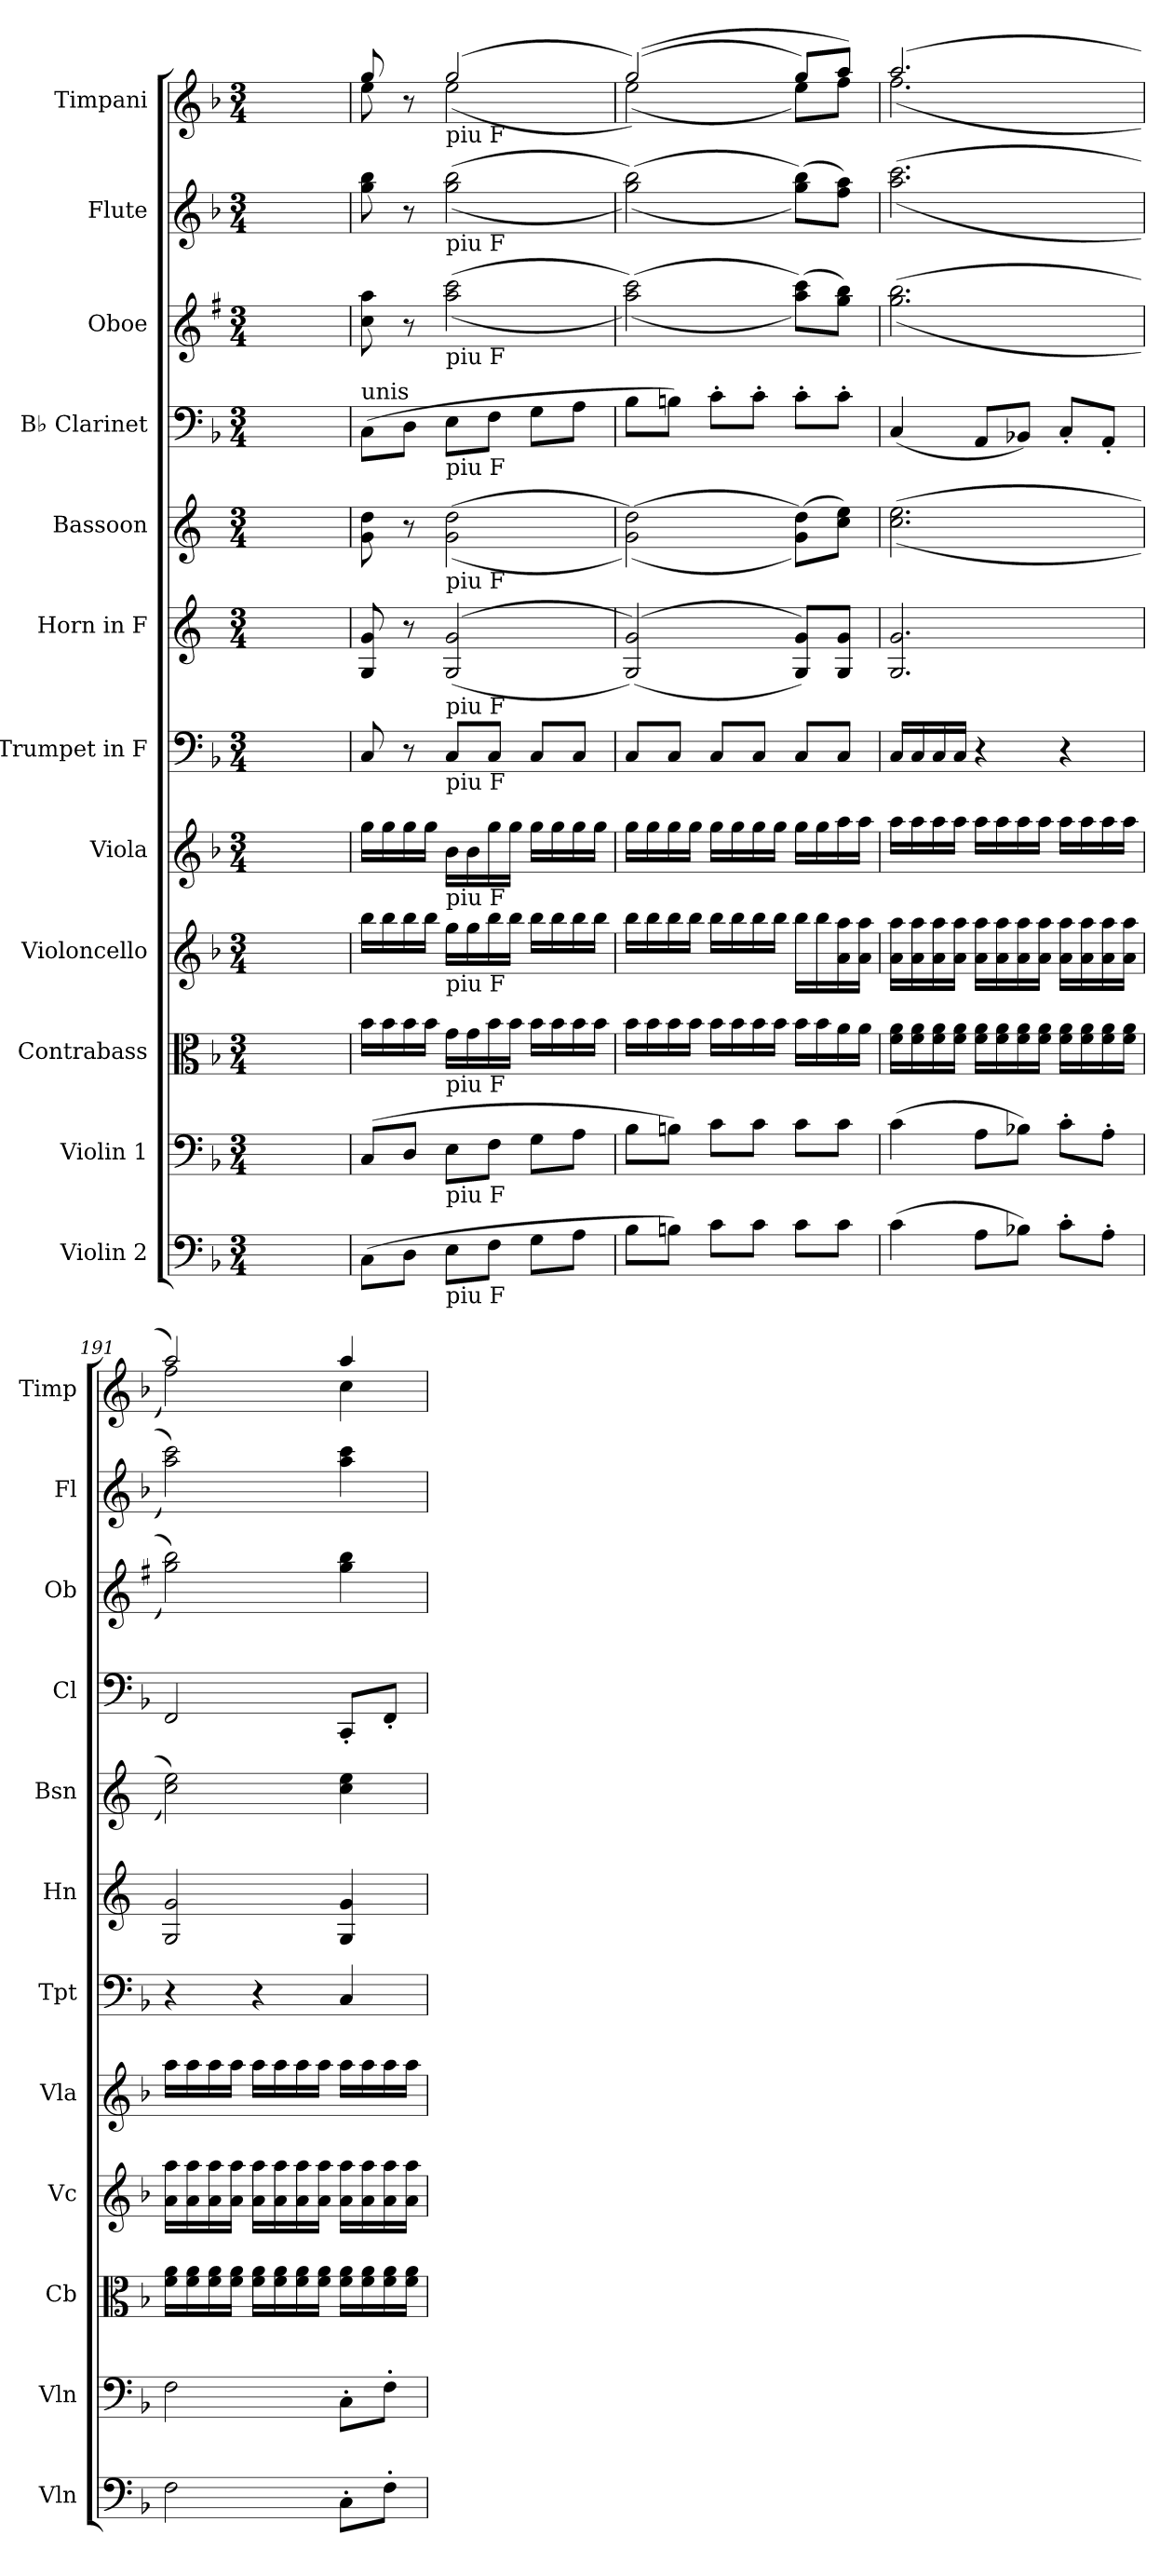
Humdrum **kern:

**kern	**dynam	**kern	**dynam	**kern	**dynam	**kern	**dynam	**kern	**dynam	**kern	**dynam	**kern	**dynam	**kern	**dynam	**kern	**dynam	**kern	**dynam	**kern	**dynam	**kern	**dynam
*part12	*part12	*part11	*part11	*part10	*part10	*part9	*part9	*part8	*part8	*part7	*part7	*part6	*part6	*part5	*part5	*part4	*part4	*part3	*part3	*part2	*part2	*part1	*part1
*staff12	*staff12	*staff11	*staff11	*staff10	*staff10	*staff9	*staff9	*staff8	*staff8	*staff7	*staff7	*staff6	*staff6	*staff5	*staff5	*staff4	*staff4	*staff3	*staff3	*staff2	*staff2	*staff1	*staff1
*I"Violin 2	*	*I"Violin 1	*	*I"Contrabass	*	*I"Violoncello	*	*I"Viola	*	*I"Trumpet in F	*	*I"Horn in F	*	*I"Bassoon	*	*I"B♭ Clarinet	*	*I"Oboe	*	*I"Flute	*	*I"Timpani	*
*I'Vln	*	*I'Vln	*	*I'Cb	*	*I'Vc	*	*I'Vla	*	*I'Tpt	*	*I'Hn	*	*I'Bsn	*	*I'Cl	*	*I'Ob	*	*I'Fl	*	*I'Timp	*
*clefF4	*	*clefF4	*	*clefC3	*	*clefG2	*	*clefG2	*	*clefF4	*	*clefG2	*	*clefG2	*	*clefF4	*	*clefG2	*	*clefG2	*	*clefG2	*
*ITrd7c12	*	*	*	*	*	*	*	*	*	*	*	*ITrd-3c-5	*	*ITrd4c7	*	*	*	*ITrd1c2	*	*	*	*	*
*k[b-]	*	*k[b-]	*	*k[b-]	*	*k[b-]	*	*k[b-]	*	*k[b-]	*	*k[b-]	*	*k[b-]	*	*k[b-]	*	*k[b-]	*	*k[b-]	*	*k[b-]	*
*M3/4	*	*M3/4	*	*M3/4	*	*M3/4	*	*M3/4	*	*M3/4	*	*M3/4	*	*M3/4	*	*M3/4	*	*M3/4	*	*M3/4	*	*M3/4	*
=	=	=	=	=	=	=	=	=	=	=	=	=	=	=	=	=	=	=	=	=	=	=	=
2.ryy	.	2.ryy	.	2.ryy	.	2.ryy	.	2.ryy	.	2.ryy	.	2.ryy	.	2.ryy	.	2.ryy	.	2.ryy	.	2.ryy	.	2.ryy	.
=188	=188	=188	=188	=188	=188	=188	=188	=188	=188	=188	=188	=188	=188	=188	=188	=188	=188	=188	=188	=188	=188	=188	=188
*	*	*	*	*	*	*	*	*	*	*	*	*	*	*	*	*	*	*	*	*	*	*^	*
!	!	!	!	!	!	!	!	!	!	!	!	!	!	!	!	!LO:TX:a:t=unis	!	!	!	!	!	!	!	!
(>8CC\L	.	(>8C/L	.	16b-\LL	.	16bb-\LL	.	16gg\LL	.	8C/	.	8c/ 8cc/	.	8c\ 8g\	.	(>8C\L	.	8b-\ 8gg\	.	8gg\ 8bb-\	.	8gg/	8ee\	.
.	.	.	.	16b-\	.	16bb-\	.	16gg\	.	.	.	.	.	.	.	.	.	.	.	.	.	.	.	.
8DD\J	.	8D/J	.	16b-\	.	16bb-\	.	16gg\	.	8r	.	8r	.	8r	.	8D\J	.	8r	.	8r	.	8r	8ryy	.
.	.	.	.	16b-\JJ	.	16bb-\JJ	.	16gg\JJ	.	.	.	.	.	.	.	.	.	.	.	.	.	.	.	.
!	!	!	!	!	!	!	!	!	!	!	!	!	!	!	!	!	!	!	!	!	!	!LO:TX:b:t=piu F	!	!
!	!	!	!	!	!	!	!	!	!	!	!	!	!	!	!	!	!	!	!	!LO:TX:b:t=piu F	!	!	!	!
!	!	!	!	!	!	!	!	!	!	!	!	!	!	!	!	!	!	!LO:TX:b:t=piu F	!	!	!	!	!	!
!	!	!	!	!	!	!	!	!	!	!	!	!	!	!	!	!LO:TX:b:t=piu F	!	!	!	!	!	!	!	!
!	!	!	!	!	!	!	!	!	!	!	!	!	!	!LO:TX:b:t=piu F	!	!	!	!	!	!	!	!	!	!
!	!	!	!	!	!	!	!	!	!	!	!	!LO:TX:b:t=piu F	!	!	!	!	!	!	!	!	!	!	!	!
!	!	!	!	!	!	!	!	!	!	!LO:TX:b:t=piu F	!	!	!	!	!	!	!	!	!	!	!	!	!	!
!	!	!	!	!	!	!	!	!LO:TX:b:t=piu F	!	!	!	!	!	!	!	!	!	!	!	!	!	!	!	!
!	!	!	!	!	!	!LO:TX:b:t=piu F	!	!	!	!	!	!	!	!	!	!	!	!	!	!	!	!	!	!
!	!	!	!	!LO:TX:b:t=piu F	!	!	!	!	!	!	!	!	!	!	!	!	!	!	!	!	!	!	!	!
!	!	!LO:TX:b:t=piu F	!	!	!	!	!	!	!	!	!	!	!	!	!	!	!	!	!	!	!	!	!	!
!LO:TX:b:t=piu F	!	!	!	!	!	!	!	!	!	!	!	!	!	!	!	!	!	!	!	!	!	!	!	!
8EE\L	.	8E\L	.	16g\LL	.	16gg\LL	.	16b-\LL	.	8C/L	.	(<(>2c/ 2cc/	.	(>(<2c\ 2g\	.	8E\L	.	(>(<2gg\ 2bb-\	.	(>(<2gg\ 2bb-\	.	(>2gg/	(<2ee\	.
.	.	.	.	16g\	.	16gg\	.	16b-\	.	.	.	.	.	.	.	.	.	.	.	.	.	.	.	.
8FF\J	.	8F\J	.	16b-\	.	16bb-\	.	16gg\	.	8C/J	.	.	.	.	.	8F\J	.	.	.	.	.	.	.	.
.	.	.	.	16b-\JJ	.	16bb-\JJ	.	16gg\JJ	.	.	.	.	.	.	.	.	.	.	.	.	.	.	.	.
8GG\L	.	8G\L	.	16b-\LL	.	16bb-\LL	.	16gg\LL	.	8C/L	.	.	.	.	.	8G\L	.	.	.	.	.	.	.	.
.	.	.	.	16b-\	.	16bb-\	.	16gg\	.	.	.	.	.	.	.	.	.	.	.	.	.	.	.	.
8AA\J	.	8A\J	.	16b-\	.	16bb-\	.	16gg\	.	8C/J	.	.	.	.	.	8A\J	.	.	.	.	.	.	.	.
.	.	.	.	16b-\JJ	.	16bb-\JJ	.	16gg\JJ	.	.	.	.	.	.	.	.	.	.	.	.	.	.	.	.
=189	=189	=189	=189	=189	=189	=189	=189	=189	=189	=189	=189	=189	=189	=189	=189	=189	=189	=189	=189	=189	=189	=189	=189	=189
8BB-\L	.	8B-\L	.	16b-\LL	.	16bb-\LL	.	16gg\LL	.	8C/L	.	(<(>2c/ 2cc/))	.	(>(<2c\ 2g\))	.	8B-\L	.	(>(<2gg\ 2bb-\))	.	(>(<2gg\ 2bb-\))	.	(>(>2gg/))	(<2ee\	.
.	.	.	.	16b-\	.	16bb-\	.	16gg\	.	.	.	.	.	.	.	.	.	.	.	.	.	.	.	.
8BBn\J)	.	8Bn\J)	.	16b-\	.	16bb-\	.	16gg\	.	8C/J	.	.	.	.	.	8Bn\J)	.	.	.	.	.	.	.	.
.	.	.	.	16b-\JJ	.	16bb-\JJ	.	16gg\JJ	.	.	.	.	.	.	.	.	.	.	.	.	.	.	.	.
8C\L	.	8c\L	.	16b-\LL	.	16bb-\LL	.	16gg\LL	.	8C/L	.	.	.	.	.	8c'\L	.	.	.	.	.	.	.	.
.	.	.	.	16b-\	.	16bb-\	.	16gg\	.	.	.	.	.	.	.	.	.	.	.	.	.	.	.	.
8C\J	.	8c\J	.	16b-\	.	16bb-\	.	16gg\	.	8C/J	.	.	.	.	.	8c'\J	.	.	.	.	.	.	.	.
.	.	.	.	16b-\JJ	.	16bb-\JJ	.	16gg\JJ	.	.	.	.	.	.	.	.	.	.	.	.	.	.	.	.
8C\L	.	8c\L	.	16b-\LL	.	16bb-\LL	.	16gg\LL	.	8C/L	.	8c/ 8cc/L))	.	(>8c\ 8g\L))	.	8c'\L	.	(>8gg\ 8bb-\L))	.	(>8gg\ 8bb-\L))	.	8gg/L)	8ee\L)	.
.	.	.	.	16b-\	.	16bb-\	.	16gg\	.	.	.	.	.	.	.	.	.	.	.	.	.	.	.	.
8C\J	.	8c\J	.	16a\	.	16a\ 16aa\	.	16aa\	.	8C/J	.	8c/ 8cc/J	.	8f\ 8a\J)	.	8c'\J	.	8ff\ 8aa\J)	.	8ff\ 8aa\J)	.	8aa/J)	8ff\J	.
.	.	.	.	16a\JJ	.	16a\ 16aa\JJ	.	16aa\JJ	.	.	.	.	.	.	.	.	.	.	.	.	.	.	.	.
!!LO:PB:g=z	!!
=190	=190	=190	=190	=190	=190	=190	=190	=190	=190	=190	=190	=190	=190	=190	=190	=190	=190	=190	=190	=190	=190	=190	=190	=190
!	!LO:DY:b	!	!LO:DY:b	!	!LO:DY:b	!	!LO:DY:b	!	!LO:DY:b	!	!LO:DY:b	!	!LO:DY:b	!	!LO:DY:b	!	!LO:DY:b	!	!LO:DY:b	!	!LO:DY:b	!	!	!LO:DY:b
(>4C\	FFF	(>4c\	FFF	16f\ 16a\LL	FFF	16a\ 16aa\LL	FFF	16aa\LL	FFF	16C/LL	FFF	2.c/ 2.cc/	FFF	(<(>2.f\ 2.a\	FFF	(<4C/	FFF	(>(<2.ff\ 2.aa\	FFF	(>(<2.aa\ 2.ccc\	FFF	(>2.aa/	(<2.ff\	FFF
.	.	.	.	16f\ 16a\	.	16a\ 16aa\	.	16aa\	.	16C/	.	.	.	.	.	.	.	.	.	.	.	.	.	.
.	.	.	.	16f\ 16a\	.	16a\ 16aa\	.	16aa\	.	16C/	.	.	.	.	.	.	.	.	.	.	.	.	.	.
.	.	.	.	16f\ 16a\JJ	.	16a\ 16aa\JJ	.	16aa\JJ	.	16C/JJ	.	.	.	.	.	.	.	.	.	.	.	.	.	.
8AA\L	.	8A\L	.	16f\ 16a\LL	.	16a\ 16aa\LL	.	16aa\LL	.	4r	.	.	.	.	.	8AA/L	.	.	.	.	.	.	.	.
.	.	.	.	16f\ 16a\	.	16a\ 16aa\	.	16aa\	.	.	.	.	.	.	.	.	.	.	.	.	.	.	.	.
8BB-X\J)	.	8B-X\J)	.	16f\ 16a\	.	16a\ 16aa\	.	16aa\	.	.	.	.	.	.	.	8BB-X/J)	.	.	.	.	.	.	.	.
.	.	.	.	16f\ 16a\JJ	.	16a\ 16aa\JJ	.	16aa\JJ	.	.	.	.	.	.	.	.	.	.	.	.	.	.	.	.
8C'\L	.	8c'\L	.	16f\ 16a\LL	.	16a\ 16aa\LL	.	16aa\LL	.	4r	.	.	.	.	.	8C'/L	.	.	.	.	.	.	.	.
.	.	.	.	16f\ 16a\	.	16a\ 16aa\	.	16aa\	.	.	.	.	.	.	.	.	.	.	.	.	.	.	.	.
8AA'\J	.	8A'\J	.	16f\ 16a\	.	16a\ 16aa\	.	16aa\	.	.	.	.	.	.	.	8AA'/J	.	.	.	.	.	.	.	.
.	.	.	.	16f\ 16a\JJ	.	16a\ 16aa\JJ	.	16aa\JJ	.	.	.	.	.	.	.	.	.	.	.	.	.	.	.	.
=191	=191	=191	=191	=191	=191	=191	=191	=191	=191	=191	=191	=191	=191	=191	=191	=191	=191	=191	=191	=191	=191	=191	=191	=191
2FF\	.	2F\	.	16f\ 16a\LL	.	16a\ 16aa\LL	.	16aa\LL	.	4r	.	2c/ 2cc/	.	2f\ 2a\))	.	2FF/	.	2ff\ 2aa\))	.	2aa\ 2ccc\))	.	2aa/)	2ff\)	.
.	.	.	.	16f\ 16a\	.	16a\ 16aa\	.	16aa\	.	.	.	.	.	.	.	.	.	.	.	.	.	.	.	.
.	.	.	.	16f\ 16a\	.	16a\ 16aa\	.	16aa\	.	.	.	.	.	.	.	.	.	.	.	.	.	.	.	.
.	.	.	.	16f\ 16a\JJ	.	16a\ 16aa\JJ	.	16aa\JJ	.	.	.	.	.	.	.	.	.	.	.	.	.	.	.	.
.	.	.	.	16f\ 16a\LL	.	16a\ 16aa\LL	.	16aa\LL	.	4r	.	.	.	.	.	.	.	.	.	.	.	.	.	.
.	.	.	.	16f\ 16a\	.	16a\ 16aa\	.	16aa\	.	.	.	.	.	.	.	.	.	.	.	.	.	.	.	.
.	.	.	.	16f\ 16a\	.	16a\ 16aa\	.	16aa\	.	.	.	.	.	.	.	.	.	.	.	.	.	.	.	.
.	.	.	.	16f\ 16a\JJ	.	16a\ 16aa\JJ	.	16aa\JJ	.	.	.	.	.	.	.	.	.	.	.	.	.	.	.	.
8CC'\L	.	8C'\L	.	16f\ 16a\LL	.	16a\ 16aa\LL	.	16aa\LL	.	4C/	.	4c/ 4cc/	.	4f\ 4a\	.	8CC'/L	.	4ff\ 4aa\	.	4aa\ 4ccc\	.	4aa/	4cc\	.
.	.	.	.	16f\ 16a\	.	16a\ 16aa\	.	16aa\	.	.	.	.	.	.	.	.	.	.	.	.	.	.	.	.
8FF'\J	.	8F'\J	.	16f\ 16a\	.	16a\ 16aa\	.	16aa\	.	.	.	.	.	.	.	8FF'/J	.	.	.	.	.	.	.	.
.	.	.	.	16f\ 16a\JJ	.	16a\ 16aa\JJ	.	16aa\JJ	.	.	.	.	.	.	.	.	.	.	.	.	.	.	.	.
*	*	*	*	*	*	*	*	*	*	*	*	*	*	*	*	*	*	*	*	*	*	*v	*v	*
=	=	=	=	=	=	=	=	=	=	=	=	=	=	=	=	=	=	=	=	=	=	=	=
*-	*-	*-	*-	*-	*-	*-	*-	*-	*-	*-	*-	*-	*-	*-	*-	*-	*-	*-	*-	*-	*-	*-	*-
